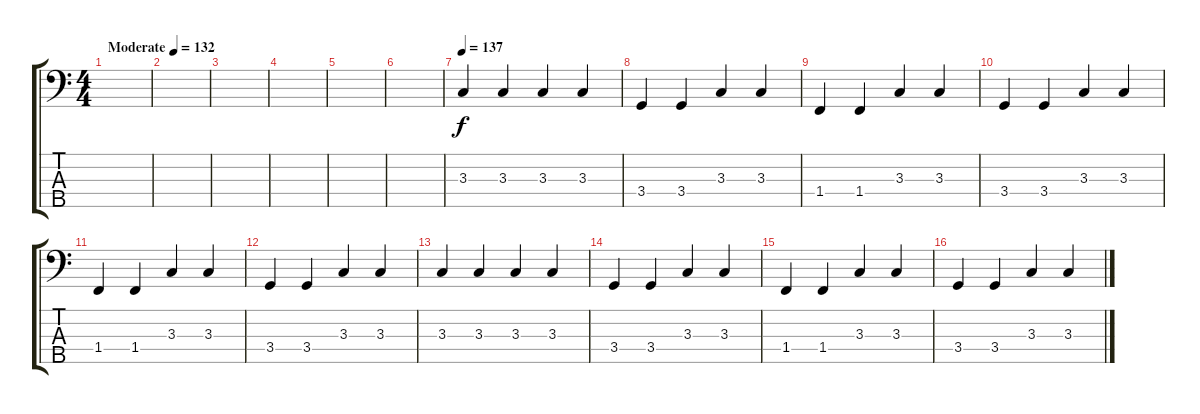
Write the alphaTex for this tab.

\track "" {instrument electricbassfinger}
\staff {score tabs}
\tuning (G2 D2 A1 E1 B0) {hide}
\ts (4 4)
\tempo (132 "Moderate")
\clef f4
\ks c
|
|
|
|
|
|
\tempo 137
3.3.4 3.3.4 3.3.4 3.3.4 |
3.4.4 3.4.4 3.3.4 3.3.4 |
1.4.4 1.4.4 3.3.4 3.3.4 |
3.4.4 3.4.4 3.3.4 3.3.4 |
1.4.4 1.4.4 3.3.4 3.3.4 |
3.4.4 3.4.4 3.3.4 3.3.4 |
3.3.4 3.3.4 3.3.4 3.3.4 |
3.4.4 3.4.4 3.3.4 3.3.4 |
1.4.4 1.4.4 3.3.4 3.3.4 |
3.4.4 3.4.4 3.3.4 3.3.4
